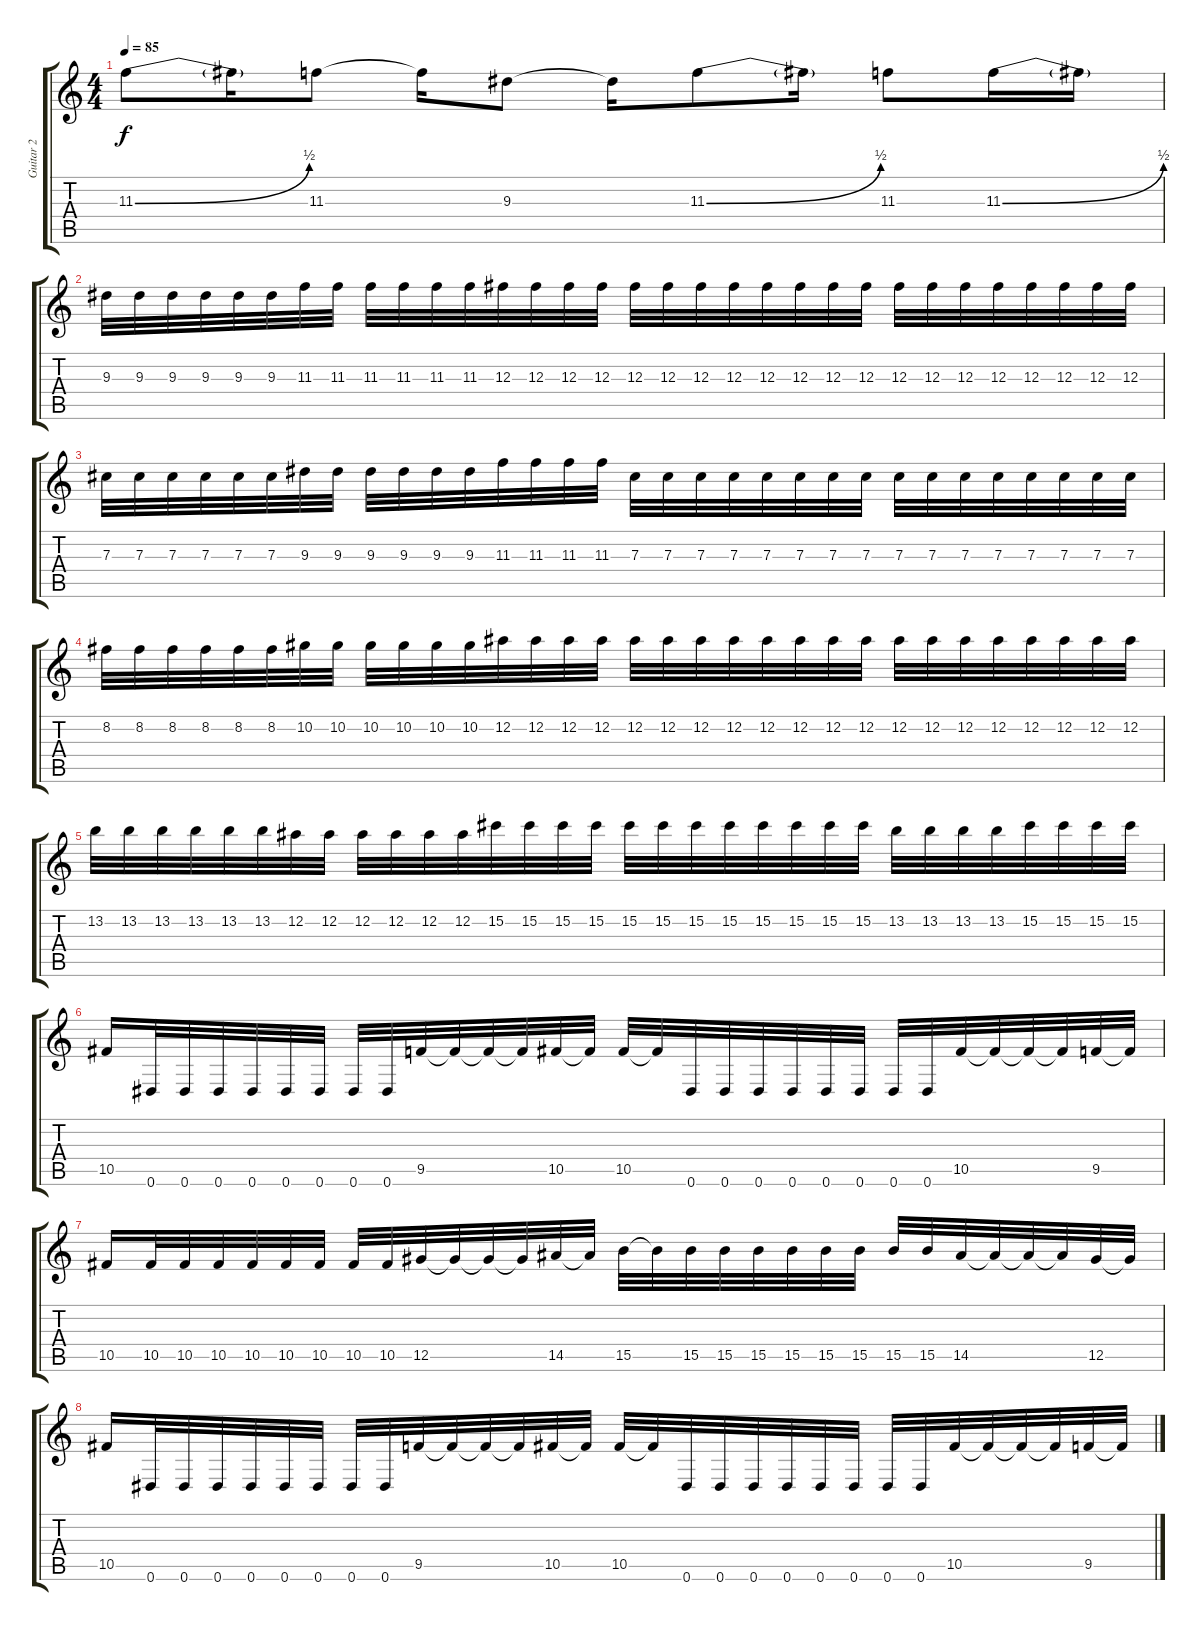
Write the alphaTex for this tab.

\track ("Guitar 2" "Guitar 2") {instrument distortionguitar}
\staff {score tabs}
\tuning (Eb4 Bb3 Gb3 Db3 Ab2 Eb2) {hide}
\ts (4 4)
\tempo 85
\clef g2
\ks c
11.3{be (bend 0 0 60 2)}.8{dy f} 11.3{t}.16 11.3.8 11.3{t}.16 9.3.8 9.3{t}.16 11.3{be (bend 0 0 60 2)}.8 11.3{t}.16 11.3.8 11.3{be (bend 0 0 60 2)}.16 11.3{t}.16 |
9.3.32 9.3.32 9.3.32 9.3.32 9.3.32 9.3.32 11.3.32 11.3.32 11.3.32 11.3.32 11.3.32 11.3.32 12.3.32 12.3.32 12.3.32 12.3.32 12.3.32 12.3.32 12.3.32 12.3.32 12.3.32 12.3.32 12.3.32 12.3.32 12.3.32 12.3.32 12.3.32 12.3.32 12.3.32 12.3.32 12.3.32 12.3.32 |
7.3.32 7.3.32 7.3.32 7.3.32 7.3.32 7.3.32 9.3.32 9.3.32 9.3.32 9.3.32 9.3.32 9.3.32 11.3.32 11.3.32 11.3.32 11.3.32 7.3.32 7.3.32 7.3.32 7.3.32 7.3.32 7.3.32 7.3.32 7.3.32 7.3.32 7.3.32 7.3.32 7.3.32 7.3.32 7.3.32 7.3.32 7.3.32 |
8.2.32 8.2.32 8.2.32 8.2.32 8.2.32 8.2.32 10.2.32 10.2.32 10.2.32 10.2.32 10.2.32 10.2.32 12.2.32 12.2.32 12.2.32 12.2.32 12.2.32 12.2.32 12.2.32 12.2.32 12.2.32 12.2.32 12.2.32 12.2.32 12.2.32 12.2.32 12.2.32 12.2.32 12.2.32 12.2.32 12.2.32 12.2.32 |
13.2.32 13.2.32 13.2.32 13.2.32 13.2.32 13.2.32 12.2.32 12.2.32 12.2.32 12.2.32 12.2.32 12.2.32 15.2.32 15.2.32 15.2.32 15.2.32 15.2.32 15.2.32 15.2.32 15.2.32 15.2.32 15.2.32 15.2.32 15.2.32 13.2.32 13.2.32 13.2.32 13.2.32 15.2.32 15.2.32 15.2.32 15.2.32 |
10.5.16 0.6.32 0.6.32 0.6.32 0.6.32 0.6.32 0.6.32 0.6.32 0.6.32 9.5.32 9.5{t}.32 9.5{t}.32 9.5{t}.32 10.5.32 10.5{t}.32 10.5.32 10.5{t}.32 0.6.32 0.6.32 0.6.32 0.6.32 0.6.32 0.6.32 0.6.32 0.6.32 10.5.32 10.5{t}.32 10.5{t}.32 10.5{t}.32 9.5.32 9.5{t}.32 |
10.5.16 10.5.32 10.5.32 10.5.32 10.5.32 10.5.32 10.5.32 10.5.32 10.5.32 12.5.32 12.5{t}.32 12.5{t}.32 12.5{t}.32 14.5.32 14.5{t}.32 15.5.32 15.5{t}.32 15.5.32 15.5.32 15.5.32 15.5.32 15.5.32 15.5.32 15.5.32 15.5.32 14.5.32 14.5{t}.32 14.5{t}.32 14.5{t}.32 12.5.32 12.5{t}.32 |
10.5.16 0.6.32 0.6.32 0.6.32 0.6.32 0.6.32 0.6.32 0.6.32 0.6.32 9.5.32 9.5{t}.32 9.5{t}.32 9.5{t}.32 10.5.32 10.5{t}.32 10.5.32 10.5{t}.32 0.6.32 0.6.32 0.6.32 0.6.32 0.6.32 0.6.32 0.6.32 0.6.32 10.5.32 10.5{t}.32 10.5{t}.32 10.5{t}.32 9.5.32 9.5{t}.32
